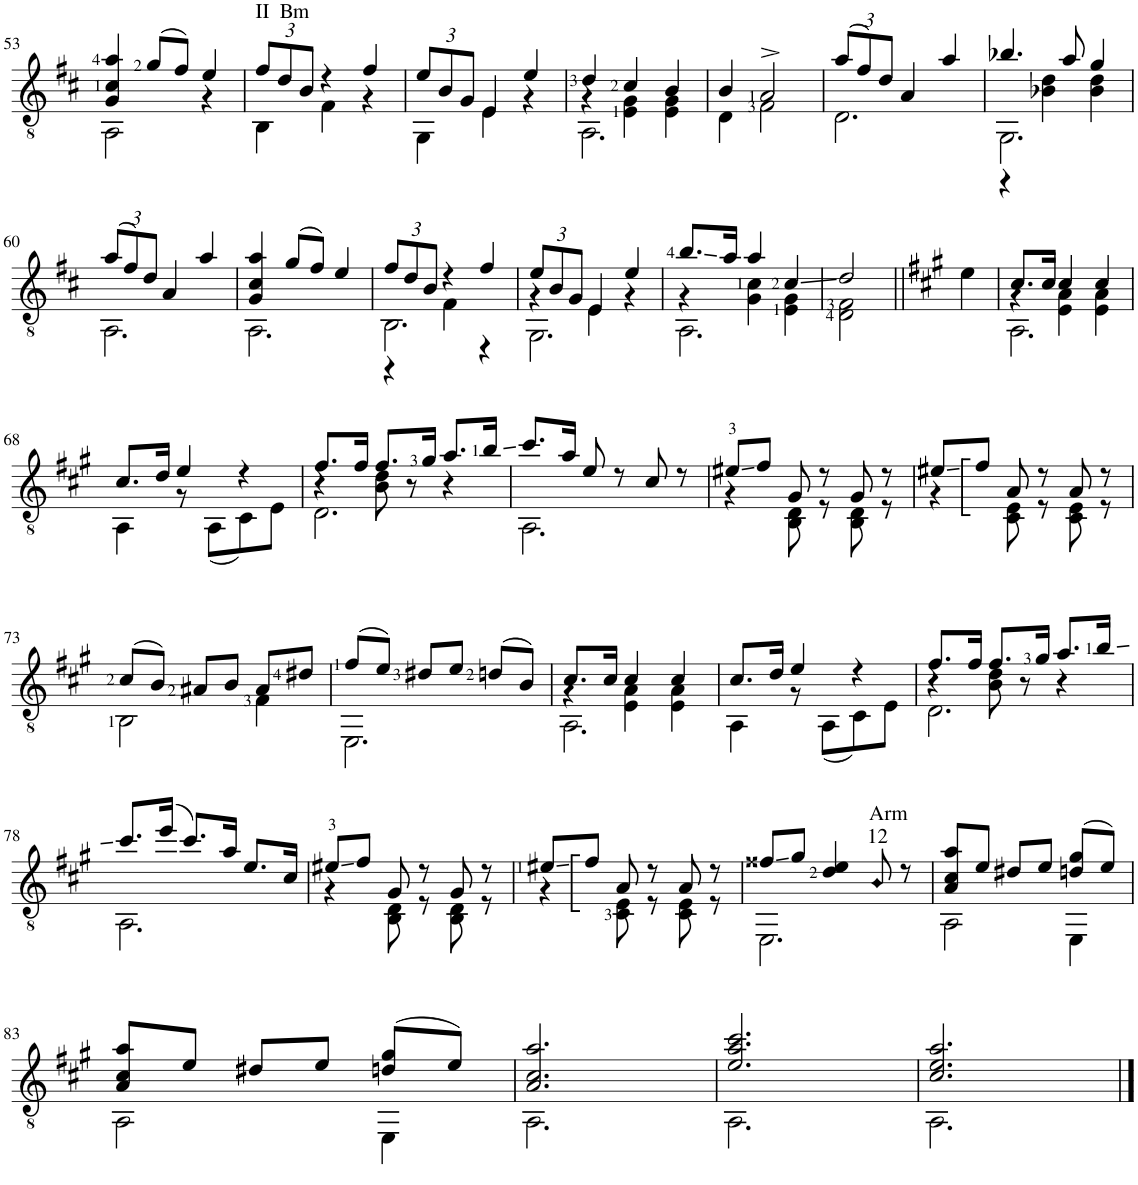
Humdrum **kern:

**kern
*part1
*staff1
*I"Guitar
*I'Guit.
!!LO:PB:g=z
*clefGv2
*k[f#c#]
*M3/4
=53
*^
4G/ 4c#/ 4a/	2AA\
(8g/L	.
8f#/J)	.
4e/	4r
=54	=54
*Xbrackettup	*
!LO:TX:a:t=II  Bm	!
12f#/L	4BB\
12d/	.
12B/J	.
4r	4F#\
4f#/	4r
=55	=55
12e/L	4GG\
12B/	.
12G/J	.
4E/	4E\
4e/	4r
=56	=56
*	*^
4d/	4r	2.AA\
4c#/	4E\ 4G\	.
4B/	4E\ 4G\	.
*	*v	*v
=57	=57
4B/	4D\
2A^/	2F#\
=58	=58
(12a/L	2.D\
12f#/)	.
12d/J	.
4A/	.
4a/	.
=59	=59
*	*^
4.b-X/	2.GG\	4r
.	.	4B-X\ 4d\
8a/	.	.
4g/	.	4B-\ 4d\
*	*v	*v
!!LO:LB:g=z
=60	=60
(12a/L	2.AA\
12f#/)	.
12d/J	.
4A/	.
4a/	.
=61	=61
4G/ 4c#/ 4a/	2.AA\
(8g/L	.
8f#/J)	.
4e/	.
=62	=62
*	*^
12f#/L	2.BB\	4r
12d/	.	.
12B/J	.	.
4r	.	4F#\
4f#/	.	4r
=63	=63	=63
12e/L	4r	2.GG\
12B/	.	.
12G/J	.	.
4E/	4E\	.
4e/	4r	.
=64	=64	=64
8.b/L	4r	2.AA\
16a/Jk	.	.
4a/	4G\ 4c#\	.
4c#/	4E\ 4G\	.
*	*v	*v
=65	=65
2d/	2D\ 2F#\
*v	*v
=66||
*k[f#c#g#]
4e\
=67
*^
*	*^
8.c#/L	4r	2.AA\
16c#/Jk	.	.
4c#/	4E\ 4A\	.
4c#/	4E\ 4A\	.
*	*v	*v
!!LO:LB:g=z
=68	=68
8.c#/L	4AA\
16d/Jk	.
4e/	8r
.	(8AA\L
4r	8C#\)
.	8E\J
=69	=69
*	*^
8.f#/L	4r	2.D\
16f#/Jk	.	.
8.f#/L	8B\ 8d\	.
.	8r	.
16g#/Jk	.	.
8.a/L	4r	.
16b/Jk	.	.
*	*v	*v
=70	=70
8.cc#/L	2.AA\
16a/Jk	.
8e/	.
8r	.
8c#/	.
8r	.
=71	=71
8e#X/L	4r
8f#/J	.
8G#/	8BB\ 8D\
8r	8r
8G#/	8BB\ 8D\
8r	8r
=72	=72
8e#X/L	4r
8f#/J	.
8A/	8C#\ 8E\
8r	8r
8A/	8C#\ 8E\
8r	8r
!!LO:LB:g=z	!!
=73	=73
(8c#/L	2BB\
8B/J)	.
8A#X/L	.
8B/J	.
8A#/L	4F#\
8d#X/J	.
=74	=74
(8f#/L	2.EE\
8e/J)	.
8d#X/L	.
8e/J	.
(8dn/L	.
8B/J)	.
=75	=75
*	*^
8.c#/L	4r	2.AA\
16c#/Jk	.	.
4c#/	4E\ 4A\	.
4c#/	4E\ 4A\	.
*	*v	*v
=76	=76
8.c#/L	4AA\
16d/Jk	.
4e/	8r
.	(8AA\L
4r	8C#\)
.	8E\J
=77	=77
*	*^
8.f#/L	4r	2.D\
16f#/Jk	.	.
8.f#/L	8B\ 8d\	.
.	8r	.
16g#/Jk	.	.
8.a/L	4r	.
16b/Jk	.	.
*	*v	*v
!!LO:LB:g=z
=78	=78
8.cc#/L	2.AA\
(16ee/Jk	.
8.cc#/L)	.
16a/Jk	.
8.e/L	.
16c#/Jk	.
=79	=79
8e#X/L	4r
8f#/J	.
8G#/	8BB\ 8D\
8r	8r
8G#/	8BB\ 8D\
8r	8r
=80	=80
8e#X/L	4r
8f#/J	.
8A/	8C#\ 8E\
8r	8r
8A/	8C#\ 8E\
8r	8r
=81	=81
8f##X/L	2.EE\
8g#/J	.
4d/ 4e/	.
!LO:TX:a:t=Arm	!
!LO:TX:a:t=12	!
8B/	.
8r	.
=82	=82
8A/ 8c#/ 8a/L	2AA\
8e/J	.
8d#X/L	.
8e/J	.
(8dn/ 8g#/L	4EE\
8e/J)	.
!!LO:LB:g=z	!!
=83	=83
8A/ 8c#/ 8a/L	2AA\
8e/J	.
8d#X/L	.
8e/J	.
(8dn/ 8g#/L	4EE\
8e/J)	.
=84	=84
2.A/ 2.c#/ 2.a/	2.AA\
=85	=85
2.e/ 2.a/ 2.cc#/	2.AA\
=86	=86
2.c#/ 2.e/ 2.a/	2.AA\
*v	*v
==
*-
